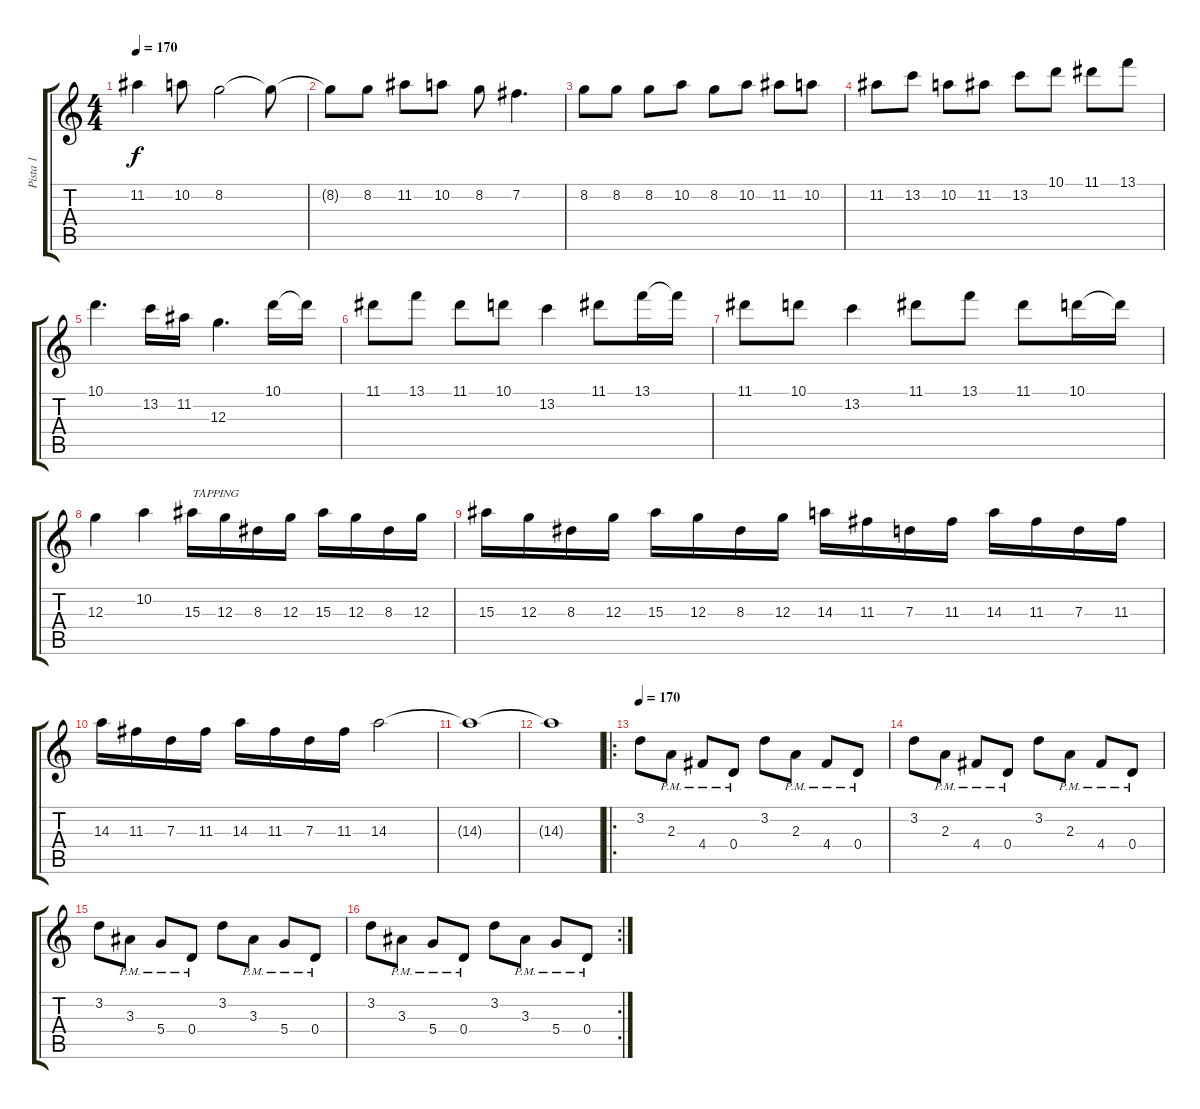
\track ("Pista 1" "Pista 1") {instrument distortionguitar}
\staff {score tabs}
\tuning (E4 B3 G3 D3 A2 D2) {hide}
\ts (4 4)
\tempo 170
\clef g2
\ks c
11.2.4{dy f} 10.2.8 8.2.2 8.2{t}.8 |
8.2{t}.8 8.2.8 11.2.8 10.2.8 8.2.8 7.2.4{d} |
8.2.8 8.2.8 8.2.8 10.2.8 8.2.8 10.2.8 11.2.8 10.2.8 |
11.2.8 13.2.8 10.2.8 11.2.8 13.2.8 10.1.8 11.1.8 13.1.8 |
10.1.4{d} 13.2.16 11.2.16 12.3.4{d} 10.1.16 10.1{t}.16 |
11.1.8 13.1.8 11.1.8 10.1.8 13.2.4 11.1.8 13.1.16 13.1{t}.16 |
11.1.8 10.1.8 13.2.4 11.1.8 13.1.8 11.1.8 10.1.16 10.1{t}.16 |
12.3.4 10.2.4 15.3.16{txt "TAPPING"} 12.3.16 8.3.16 12.3.16 15.3.16 12.3.16 8.3.16 12.3.16 |
15.3.16 12.3.16 8.3.16 12.3.16 15.3.16 12.3.16 8.3.16 12.3.16 14.3.16 11.3.16 7.3.16 11.3.16 14.3.16 11.3.16 7.3.16 11.3.16 |
14.3.16 11.3.16 7.3.16 11.3.16 14.3.16 11.3.16 7.3.16 11.3.16 14.3.2 |
14.3{t}.1 |
14.3{t}.1 |
\ro
\tempo 170
3.2.8 2.3{pm}.8 4.4{pm}.8 0.4{pm}.8 3.2.8 2.3{pm}.8 4.4{pm}.8 0.4{pm}.8 |
3.2.8 2.3{pm}.8 4.4{pm}.8 0.4{pm}.8 3.2.8 2.3{pm}.8 4.4{pm}.8 0.4{pm}.8 |
3.2.8 3.3{pm}.8 5.4{pm}.8 0.4{pm}.8 3.2.8 3.3{pm}.8 5.4{pm}.8 0.4{pm}.8 |
\rc 2
3.2.8 3.3{pm}.8 5.4{pm}.8 0.4{pm}.8 3.2.8 3.3{pm}.8 5.4{pm}.8 0.4{pm}.8
